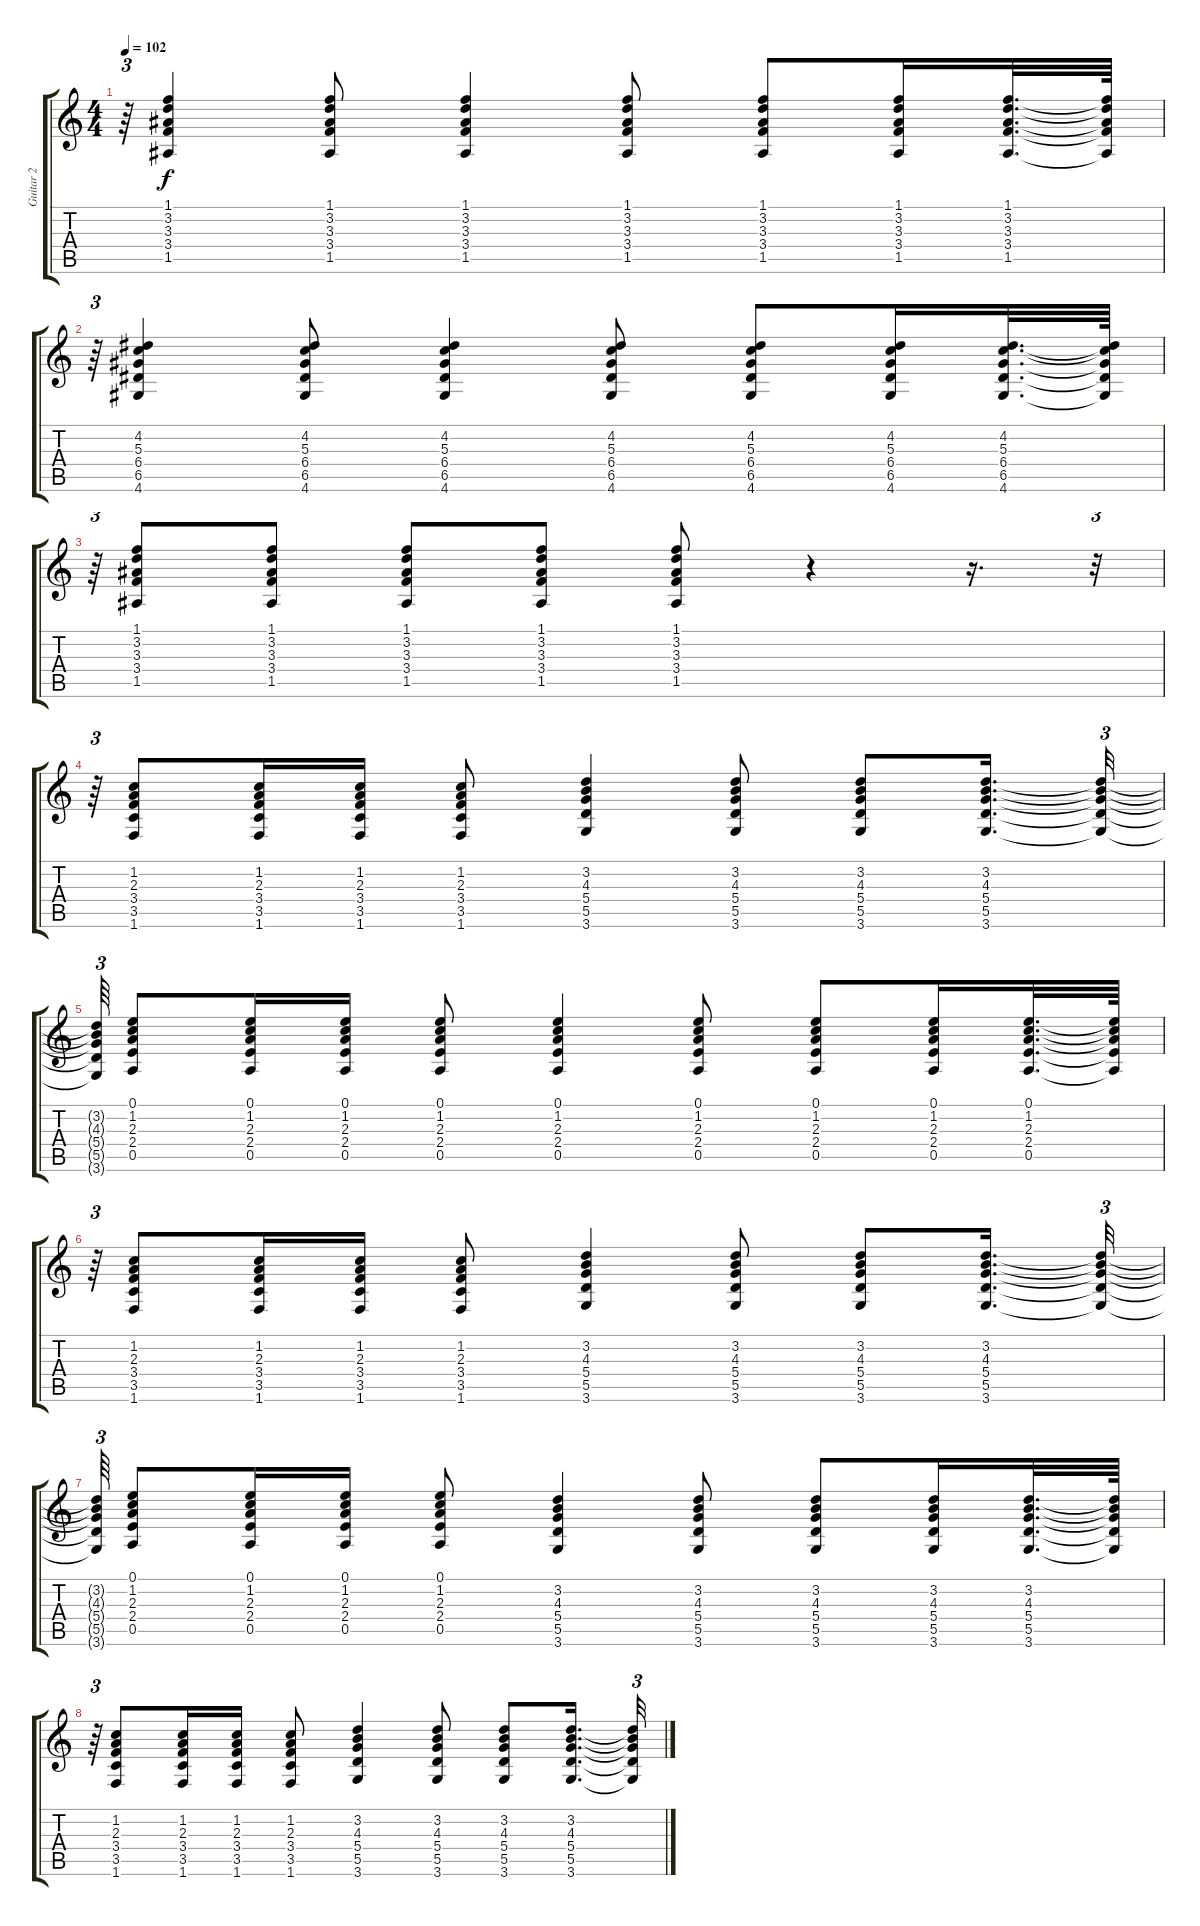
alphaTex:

\track ("Guitar 2" "Guitar 2") {instrument electricguitarjazz}
\staff {score tabs}
\tuning (E4 B3 G3 D3 A2 E2) {hide}
\ts (4 4)
\tempo 102
\clef g2
\ks c
r.64{tu (3 2) dy f} (1.1 3.2 3.3 3.4 1.5).4 (1.1 3.2 3.3 3.4 1.5).8 (1.1 3.2 3.3 3.4 1.5).4 (1.1 3.2 3.3 3.4 1.5).8 (1.1 3.2 3.3 3.4 1.5).8 (1.1 3.2 3.3 3.4 1.5).16 (1.1 3.2 3.3 3.4 1.5).32{d} (1.1{t} 3.2{t} 3.3{t} 3.4{t} 1.5{t}).64 |
r.64{tu (3 2)} (4.2 5.3 6.4 6.5 4.6).4 (4.2 5.3 6.4 6.5 4.6).8 (4.2 5.3 6.4 6.5 4.6).4 (4.2 5.3 6.4 6.5 4.6).8 (4.2 5.3 6.4 6.5 4.6).8 (4.2 5.3 6.4 6.5 4.6).16 (4.2 5.3 6.4 6.5 4.6).32{d} (4.2{t} 5.3{t} 6.4{t} 6.5{t} 4.6{t}).64 |
r.64{tu (3 2)} (1.1 3.2 3.3 3.4 1.5).8 (1.1 3.2 3.3 3.4 1.5).8 (1.1 3.2 3.3 3.4 1.5).8 (1.1 3.2 3.3 3.4 1.5).8 (1.1 3.2 3.3 3.4 1.5).8 r.4 r.16{d} r.32{tu (3 2)} |
r.64{tu (3 2)} (1.2 2.3 3.4 3.5 1.6).8 (1.2 2.3 3.4 3.5 1.6).16 (1.2 2.3 3.4 3.5 1.6).16 (1.2 2.3 3.4 3.5 1.6).8 (3.2 4.3 5.4 5.5 3.6).4 (3.2 4.3 5.4 5.5 3.6).8 (3.2 4.3 5.4 5.5 3.6).8 (3.2 4.3 5.4 5.5 3.6).16{d} (3.2{t} 4.3{t} 5.4{t} 5.5{t} 3.6{t}).32{tu (3 2)} |
(3.2{t} 4.3{t} 5.4{t} 5.5{t} 3.6{t}).64{tu (3 2)} (0.1 1.2 2.3 2.4 0.5).8 (0.1 1.2 2.3 2.4 0.5).16 (0.1 1.2 2.3 2.4 0.5).16 (0.1 1.2 2.3 2.4 0.5).8 (0.1 1.2 2.3 2.4 0.5).4 (0.1 1.2 2.3 2.4 0.5).8 (0.1 1.2 2.3 2.4 0.5).8 (0.1 1.2 2.3 2.4 0.5).16 (0.1 1.2 2.3 2.4 0.5).32{d} (0.1{t} 1.2{t} 2.3{t} 2.4{t} 0.5{t}).64 |
r.64{tu (3 2)} (1.2 2.3 3.4 3.5 1.6).8 (1.2 2.3 3.4 3.5 1.6).16 (1.2 2.3 3.4 3.5 1.6).16 (1.2 2.3 3.4 3.5 1.6).8 (3.2 4.3 5.4 5.5 3.6).4 (3.2 4.3 5.4 5.5 3.6).8 (3.2 4.3 5.4 5.5 3.6).8 (3.2 4.3 5.4 5.5 3.6).16{d} (3.2{t} 4.3{t} 5.4{t} 5.5{t} 3.6{t}).32{tu (3 2)} |
(3.2{t} 4.3{t} 5.4{t} 5.5{t} 3.6{t}).64{tu (3 2)} (0.1 1.2 2.3 2.4 0.5).8 (0.1 1.2 2.3 2.4 0.5).16 (0.1 1.2 2.3 2.4 0.5).16 (0.1 1.2 2.3 2.4 0.5).8 (3.2 4.3 5.4 5.5 3.6).4 (3.2 4.3 5.4 5.5 3.6).8 (3.2 4.3 5.4 5.5 3.6).8 (3.2 4.3 5.4 5.5 3.6).16 (3.2 4.3 5.4 5.5 3.6).32{d} (3.2{t} 4.3{t} 5.4{t} 5.5{t} 3.6{t}).64 |
r.64{tu (3 2)} (1.2 2.3 3.4 3.5 1.6).8 (1.2 2.3 3.4 3.5 1.6).16 (1.2 2.3 3.4 3.5 1.6).16 (1.2 2.3 3.4 3.5 1.6).8 (3.2 4.3 5.4 5.5 3.6).4 (3.2 4.3 5.4 5.5 3.6).8 (3.2 4.3 5.4 5.5 3.6).8 (3.2 4.3 5.4 5.5 3.6).16{d} (3.2{t} 4.3{t} 5.4{t} 5.5{t} 3.6{t}).32{tu (3 2)}
